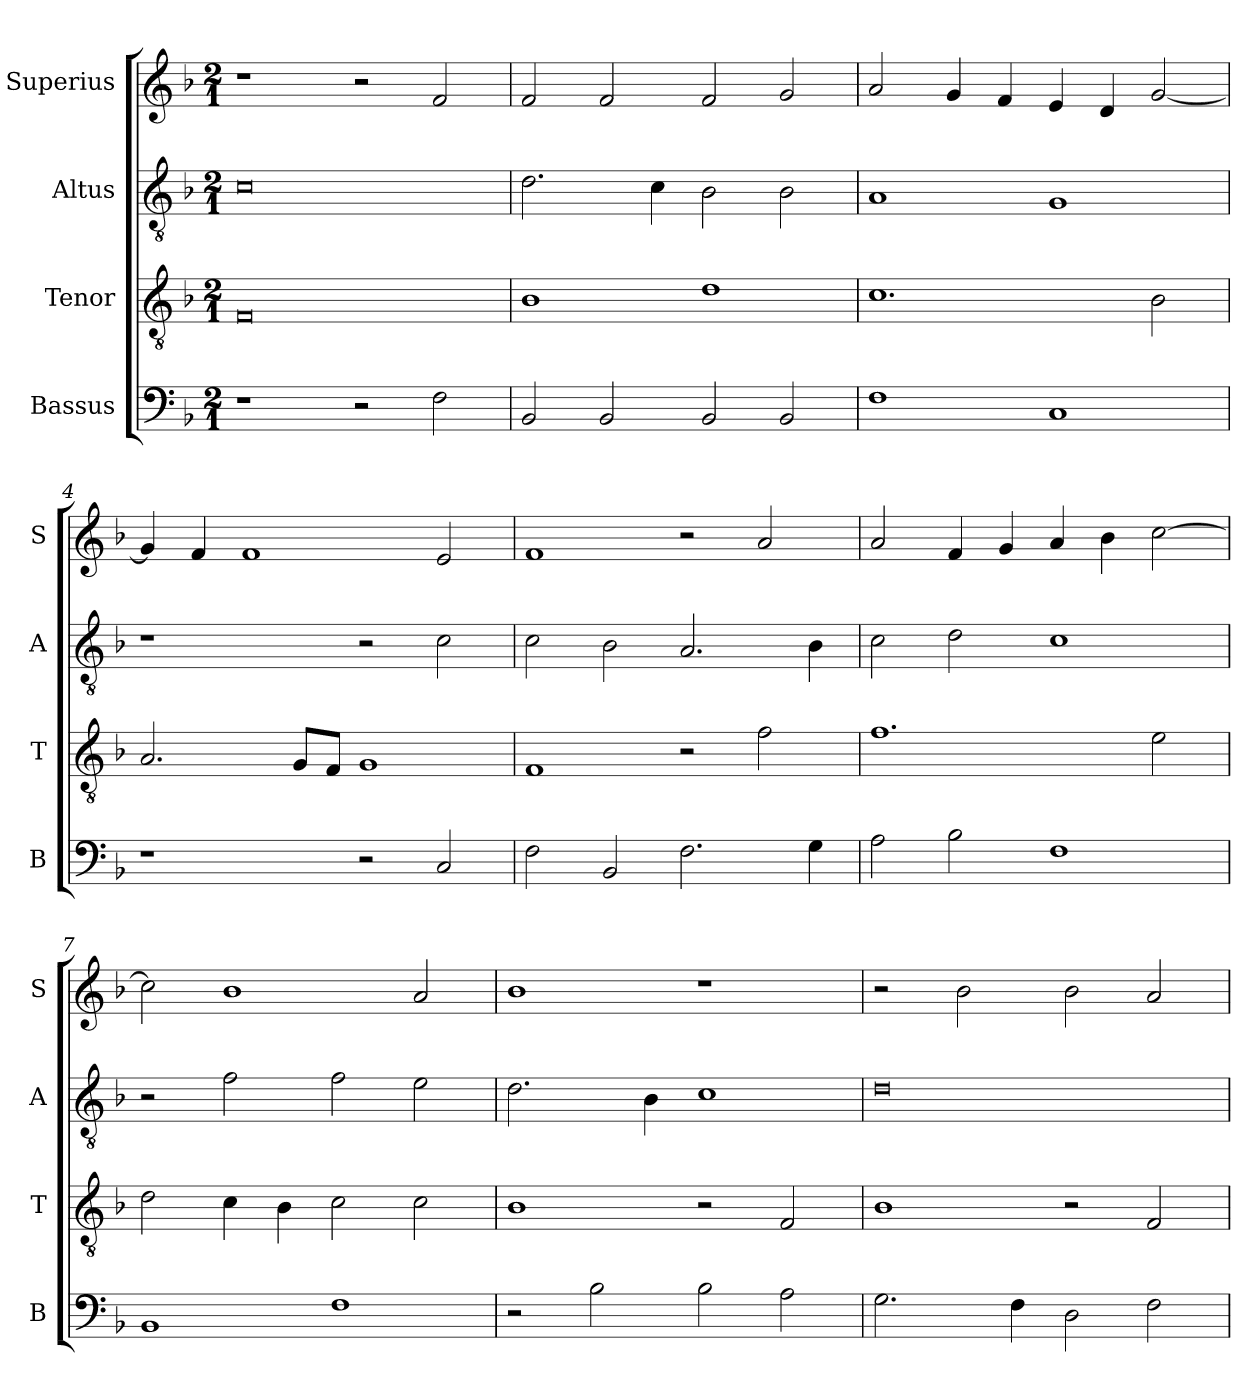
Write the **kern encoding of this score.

**kern	**kern	**kern	**kern
*part4	*part3	*part2	*part1
*staff4	*staff3	*staff2	*staff1
*I"Bassus	*I"Tenor	*I"Altus	*I"Superius
*I'B	*I'T	*I'A	*I'S
*clefF4	*clefGv2	*clefGv2	*clefG2
*k[b-]	*k[b-]	*k[b-]	*k[b-]
*F:	*F:	*F:	*F:
*M2/1	*M2/1	*M2/1	*M2/1
=1	=1	=1	=1
1r	0F	0c	1r
2r	.	.	2r
2F	.	.	2f
=2	=2	=2	=2
2BB-	1B-	2.d	2f
2BB-	.	.	2f
.	.	4c	.
2BB-	1d	2B-	2f
2BB-	.	2B-	2g
=3	=3	=3	=3
1F	1.c	1A	2a
.	.	.	4g
.	.	.	4f
1C	.	1G	4e
.	.	.	4d
.	2B-	.	[2g
=4	=4	=4	=4
1r	2.A	1r	4g]
.	.	.	4f
.	.	.	1f
.	8GL	.	.
.	8FJ	.	.
2r	1G	2r	.
2C	.	2c	2e
=5	=5	=5	=5
2F	1F	2c	1f
2BB-	.	2B-	.
2.F	2r	2.A	2r
.	2f	.	2a
4G	.	4B-	.
=6	=6	=6	=6
2A	1.f	2c	2a
2B-	.	2d	4f
.	.	.	4g
1F	.	1c	4a
.	.	.	4b-
.	2e	.	[2cc
=7	=7	=7	=7
1BB-	2d	2r	2cc]
.	4c	2f	1b-
.	4B-	.	.
1F	2c	2f	.
.	2c	2e	2a
=8	=8	=8	=8
2r	1B-	2.d	1b-
2B-	.	.	.
.	.	4B-	.
2B-	2r	1c	1r
2A	2F	.	.
=9	=9	=9	=9
2.G	1B-	0d	2r
.	.	.	2b-
4F	.	.	.
2D	2r	.	2b-
2F	2F	.	2a
=	=	=	=
*-	*-	*-	*-
